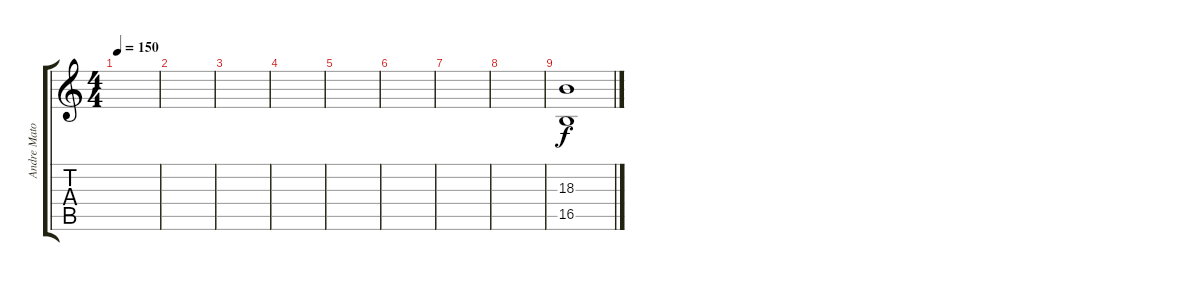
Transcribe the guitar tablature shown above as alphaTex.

\track ("Andre Matos/Piano" "Andre Mato") {instrument acousticgrandpiano}
\staff {score tabs}
\tuning (D4 A3 F3 C3 G2 D2) {hide}
\ts (4 4)
\tempo 150
\clef g2
\ks c
|
|
|
|
|
|
|
|
(18.3 16.5).1{instrument tubularbells}
